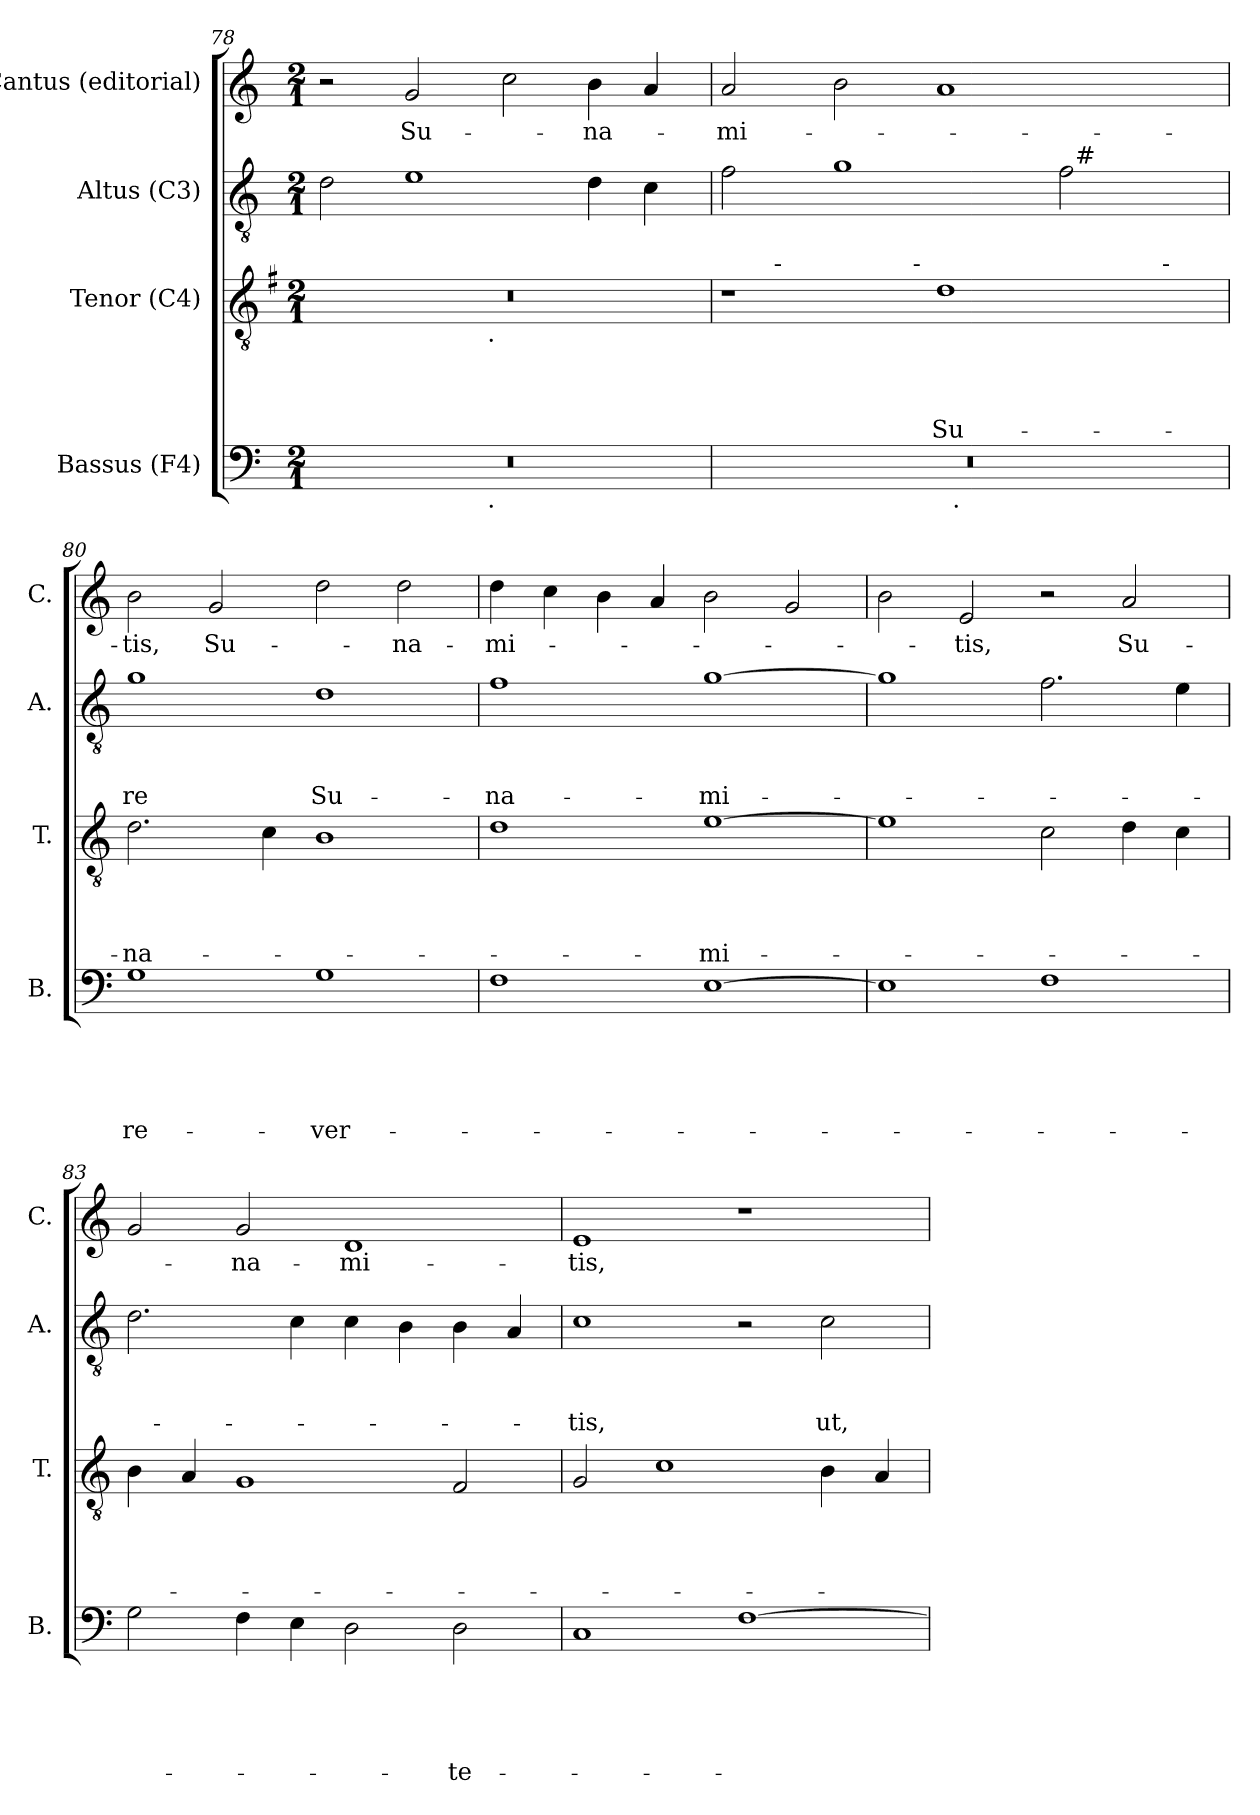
**kern	**text	**text	**text	**text	**text	**kern	**text	**text	**text	**text	**kern	**text	**text	**text	**kern	**text
*part4	*part4	*part4	*part4	*part4	*part4	*part3	*part3	*part3	*part3	*part3	*part2	*part2	*part2	*part2	*part1	*part1
*staff4	*staff4	*staff4	*staff4	*staff4	*staff4	*staff3	*staff3	*staff3	*staff3	*staff3	*staff2	*staff2	*staff2	*staff2	*staff1	*staff1
*I"Bassus (F4)	*	*	*	*	*	*I"Tenor (C4)	*	*	*	*	*I"Altus (C3)	*	*	*	*I"Cantus (editorial)	*
*I'B.	*	*	*	*	*	*I'T.	*	*	*	*	*I'A.	*	*	*	*I'C.	*
*clefF4	*	*	*	*	*	*clefGv2	*	*	*	*	*clefGv2	*	*	*	*clefG2	*
*k[]	*	*	*	*	*	*k[f#]	*	*	*	*	*k[]	*	*	*	*k[]	*
*C:	*	*	*	*	*	*G:	*	*	*	*	*C:	*	*	*	*C:	*
*M2/1	*	*	*	*	*	*M2/1	*	*	*	*	*M2/1	*	*	*	*M2/1	*
=78	=78	=78	=78	=78	=78	=78	=78	=78	=78	=78	=78	=78	=78	=78	=78	=78
*^	*	*	*	*	*	*^	*	*	*	*	*	*	*	*	*	*
0r	2ryy	.	.	.	.	.	0r	2ryy	.	.	.	.	2d\	.	.	.	2r	.
!	!	!	!	!	!	!	!	!	!	!	!	!	!	!	!	!	!	!LO:LY:b
.	4...ryy	.	.	.	.	.	.	4...ryy	.	.	.	.	1e	.	.	.	2g/	Su-
!	!	!	!	!	!	!	!	!LO:TX:b:t=.	!	!	!	!	!	!	!	!	!	!
!	!LO:TX:b:t=.	!	!	!	!	!	!	!	!	!	!	!	!	!	!	!	!	!
.	1ryy	.	.	.	.	.	.	1ryy	.	.	.	.	.	.	.	.	.	.
.	.	.	.	.	.	.	.	.	.	.	.	.	.	.	.	.	2cc\	.
!	!	!	!	!	!	!	!	!	!	!	!	!	!	!	!	!	!	!LO:LY:b
.	.	.	.	.	.	.	.	.	.	.	.	.	4d\	.	.	.	4b\	-na-
.	.	.	.	.	.	.	.	.	.	.	.	.	4c\	.	.	.	4a/	.
.	32ryy	.	.	.	.	.	.	32ryy	.	.	.	.	.	.	.	.	.	.
*	*	*	*	*	*	*	*v	*v	*	*	*	*	*	*	*	*	*	*
!!LO:PB:g=z
=79	=79	=79	=79	=79	=79	=79	=79	=79	=79	=79	=79	=79	=79	=79	=79	=79	=79
*	*	*	*	*	*	*	*k[]	*	*	*	*	*	*	*	*	*	*
*	*	*	*	*	*	*	*C:	*	*	*	*	*	*	*	*	*	*
*	*	*	*	*	*	*	*^	*	*	*	*	*	*	*	*	*	*
!	!	!	!	!	!	!	!	!	!	!	!	!	!	!	!	!	!	!LO:LY:b
*	*	*	*	*	*	*	*^	*^	*	*	*	*	*^	*	*	*	*	*
0r	1ryy	.	.	.	.	.	1r	8..ryy	2...ryy	1ryy	.	.	.	.	2f\	1ryy	.	.	.	2a/	-mi-
!	!	!	!	!	!	!	!	!LO:TX:a:t=-	!	!	!	!	!	!	!	!	!	!	!	!	!
.	.	.	.	.	.	.	.	1ryy	.	.	.	.	.	.	.	.	.	.	.	.	.
.	.	.	.	.	.	.	.	.	.	.	.	.	.	.	1g	.	.	.	.	2b\	.
!	!	!	!	!	!	!	!	!	!LO:TX:a:t=-	!	!	!	!	!	!	!	!	!	!	!	!
.	.	.	.	.	.	.	.	.	1ryy	.	.	.	.	.	.	.	.	.	.	.	.
!	!	!	!	!	!	!	!	!	!	!	!	!	!	!LO:LY:b	!	!	!	!	!	!	!
.	32ryy	.	.	.	.	.	1d	.	.	2ryy	.	.	.	Su-	.	2ryy	.	.	.	1a	.
!	!LO:TX:b:t=.	!	!	!	!	!	!	!	!	!	!	!	!	!	!	!	!	!	!	!	!
.	2ryy	.	.	.	.	.	.	.	.	.	.	.	.	.	.	.	.	.	.	.	.
.	.	.	.	.	.	.	.	2ryy	.	.	.	.	.	.	.	.	.	.	.	.	.
.	.	.	.	.	.	.	.	.	.	4ryy	.	.	.	.	2f\	32ryy	.	.	.	.	.
!	!	!	!	!	!	!	!	!	!	!	!	!	!	!	!	!LO:TX:a:t=#	!	!	!	!	!
.	4...ryy	.	.	.	.	.	.	.	.	.	.	.	.	.	.	4...ryy	.	.	.	.	.
.	.	.	.	.	.	.	.	4ryy	.	.	.	.	.	.	.	.	.	.	.	.	.
.	.	.	.	.	.	.	.	.	.	16ryy	.	.	.	.	.	.	.	.	.	.	.
!	!	!	!	!	!	!	!	!	!	!LO:TX:a:t=-	!	!	!	!	!	!	!	!	!	!	!
.	.	.	.	.	.	.	.	.	.	8.ryy	.	.	.	.	.	.	.	.	.	.	.
.	.	.	.	.	.	.	.	.	16ryy	.	.	.	.	.	.	.	.	.	.	.	.
.	.	.	.	.	.	.	.	32ryy	.	.	.	.	.	.	.	.	.	.	.	.	.
=80	=80	=80	=80	=80	=80	=80	=80	=80	=80	=80	=80	=80	=80	=80	=80	=80	=80	=80	=80	=80	=80
!	!	!	!	!	!	!LO:LY:b	!	!	!	!	!	!	!	!LO:LY:b	!	!	!	!	!LO:LY:b	!	!LO:LY:b
*v	*v	*	*	*	*	*	*	*	*	*	*	*	*	*	*v	*v	*	*	*	*	*
*	*	*	*	*	*	*v	*v	*v	*v	*	*	*	*	*	*	*	*	*	*
1G	.	.	.	.	re-	2.d\	.	.	.	-na-	1g	.	.	-re	2b\	-tis,
!	!	!	!	!	!	!	!	!	!	!	!	!	!	!	!	!LO:LY:b
.	.	.	.	.	.	.	.	.	.	.	.	.	.	.	2g/	Su-
.	.	.	.	.	.	4c\	.	.	.	.	.	.	.	.	.	.
!	!	!	!	!	!LO:LY:b	!	!	!	!	!	!	!	!	!LO:LY:b	!	!
1G	.	.	.	.	-ver-	1B	.	.	.	.	1d	.	.	Su-	2dd\	.
!	!	!	!	!	!	!	!	!	!	!	!	!	!	!	!	!LO:LY:b
.	.	.	.	.	.	.	.	.	.	.	.	.	.	.	2dd\	-na-
=81	=81	=81	=81	=81	=81	=81	=81	=81	=81	=81	=81	=81	=81	=81	=81	=81
!	!	!	!	!	!	!	!	!	!	!	!	!	!	!LO:LY:b	!	!LO:LY:b
1F	.	.	.	.	.	1d	.	.	.	.	1f	.	.	-na-	4dd\	-mi-
.	.	.	.	.	.	.	.	.	.	.	.	.	.	.	4cc\	.
.	.	.	.	.	.	.	.	.	.	.	.	.	.	.	4b\	.
.	.	.	.	.	.	.	.	.	.	.	.	.	.	.	4a/	.
!	!	!	!	!	!	!	!	!	!	!LO:LY:b	!	!	!	!LO:LY:b	!	!
[>1E	.	.	.	.	.	[>1e	.	.	.	-mi-	[>1g	.	.	-mi-	2b\	.
.	.	.	.	.	.	.	.	.	.	.	.	.	.	.	2g/	.
=82	=82	=82	=82	=82	=82	=82	=82	=82	=82	=82	=82	=82	=82	=82	=82	=82
1E]	.	.	.	.	.	1e]	.	.	.	.	1g]	.	.	.	2b\	.
!	!	!	!	!	!	!	!	!	!	!	!	!	!	!	!	!LO:LY:b
.	.	.	.	.	.	.	.	.	.	.	.	.	.	.	2e/	-tis,
1F	.	.	.	.	.	2c\	.	.	.	.	2.f\	.	.	.	2r	.
!	!	!	!	!	!	!	!	!	!	!	!	!	!	!	!	!LO:LY:b
.	.	.	.	.	.	4d\	.	.	.	.	.	.	.	.	2a/	Su-
.	.	.	.	.	.	4c\	.	.	.	.	4e\	.	.	.	.	.
=83	=83	=83	=83	=83	=83	=83	=83	=83	=83	=83	=83	=83	=83	=83	=83	=83
2G\	.	.	.	.	.	4B\	.	.	.	.	2.d\	.	.	.	2g/	.
.	.	.	.	.	.	4A/	.	.	.	.	.	.	.	.	.	.
!	!	!	!	!	!	!	!	!	!	!	!	!	!	!	!	!LO:LY:b
4F\	.	.	.	.	.	1G	.	.	.	.	.	.	.	.	2g/	-na-
4E\	.	.	.	.	.	.	.	.	.	.	4c\	.	.	.	.	.
!	!	!	!	!	!	!	!	!	!	!	!	!	!	!	!	!LO:LY:b
2D\	.	.	.	.	.	.	.	.	.	.	4c\	.	.	.	1d	-mi-
.	.	.	.	.	.	.	.	.	.	.	4B\	.	.	.	.	.
!	!	!	!	!	!LO:LY:b	!	!	!	!	!	!	!	!	!	!	!
2D\	.	.	.	.	-te-	2F/	.	.	.	.	4B\	.	.	.	.	.
.	.	.	.	.	.	.	.	.	.	.	4A/	.	.	.	.	.
!!LO:LB:g=z
=84	=84	=84	=84	=84	=84	=84	=84	=84	=84	=84	=84	=84	=84	=84	=84	=84
!	!	!	!	!	!	!	!	!	!	!	!	!	!	!LO:LY:b	!	!LO:LY:b
1C	.	.	.	.	.	2G/	.	.	.	.	1c	.	.	-tis,	1e	-tis,
.	.	.	.	.	.	1c	.	.	.	.	.	.	.	.	.	.
[>1F	.	.	.	.	.	.	.	.	.	.	2r	.	.	.	1r	.
!	!	!	!	!	!	!	!	!	!	!	!	!	!	!LO:LY:b	!	!
.	.	.	.	.	.	4B\	.	.	.	.	2c\	.	.	ut,	.	.
.	.	.	.	.	.	4A/	.	.	.	.	.	.	.	.	.	.
=	=	=	=	=	=	=	=	=	=	=	=	=	=	=	=	=
*-	*-	*-	*-	*-	*-	*-	*-	*-	*-	*-	*-	*-	*-	*-	*-	*-
